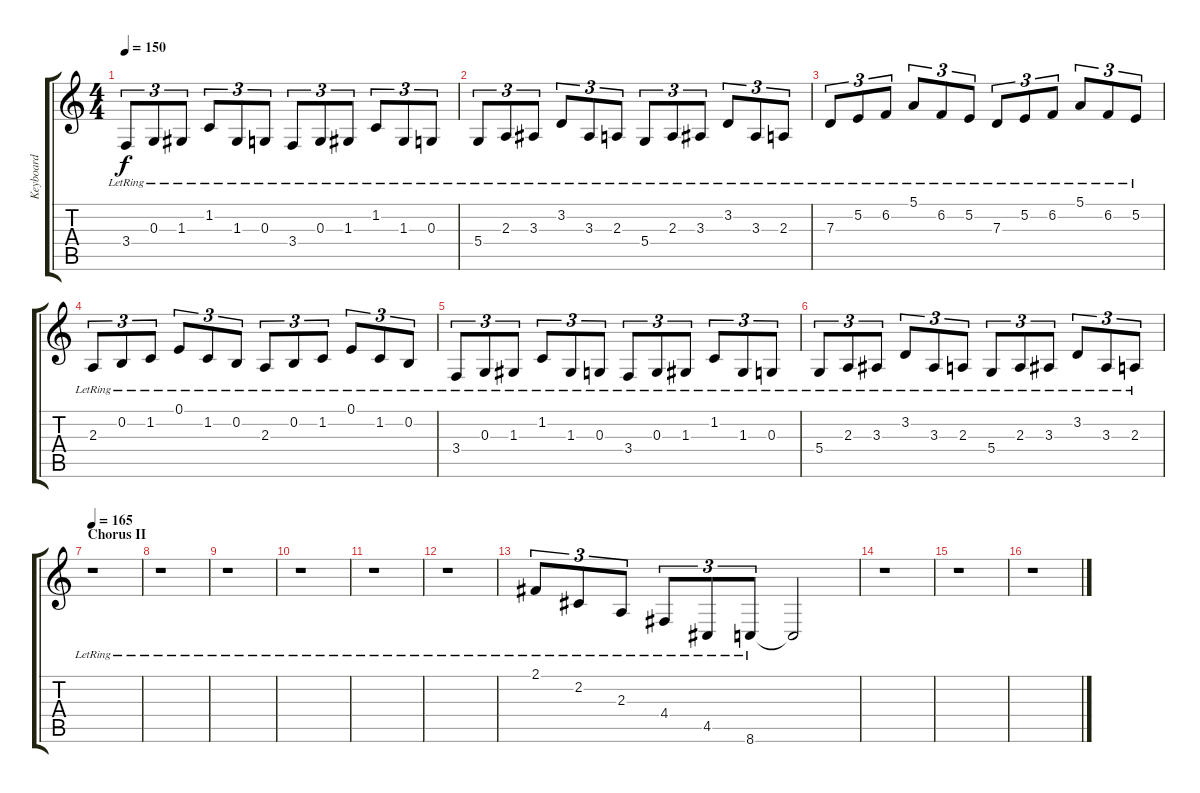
\track ("Keyboard" "Keyboard") {instrument stringensemble1}
\staff {score tabs}
\tuning (E4 B3 G3 D3 A2 E2) {hide}
\ts (4 4)
\tempo 150
\clef g2
\ks c
3.4{lr}.8{tu (3 2) dy f} 0.3{lr}.8{tu (3 2)} 1.3{lr}.8{tu (3 2)} 1.2{lr}.8{tu (3 2)} 1.3{lr}.8{tu (3 2)} 0.3{lr}.8{tu (3 2)} 3.4{lr}.8{tu (3 2)} 0.3{lr}.8{tu (3 2)} 1.3{lr}.8{tu (3 2)} 1.2{lr}.8{tu (3 2)} 1.3{lr}.8{tu (3 2)} 0.3{lr}.8{tu (3 2)} |
5.4{lr}.8{tu (3 2)} 2.3{lr}.8{tu (3 2)} 3.3{lr}.8{tu (3 2)} 3.2{lr}.8{tu (3 2)} 3.3{lr}.8{tu (3 2)} 2.3{lr}.8{tu (3 2)} 5.4{lr}.8{tu (3 2)} 2.3{lr}.8{tu (3 2)} 3.3{lr}.8{tu (3 2)} 3.2{lr}.8{tu (3 2)} 3.3{lr}.8{tu (3 2)} 2.3{lr}.8{tu (3 2)} |
7.3{lr}.8{tu (3 2)} 5.2{lr}.8{tu (3 2)} 6.2{lr}.8{tu (3 2)} 5.1{lr}.8{tu (3 2)} 6.2{lr}.8{tu (3 2)} 5.2{lr}.8{tu (3 2)} 7.3{lr}.8{tu (3 2)} 5.2{lr}.8{tu (3 2)} 6.2{lr}.8{tu (3 2)} 5.1{lr}.8{tu (3 2)} 6.2{lr}.8{tu (3 2)} 5.2{lr}.8{tu (3 2)} |
2.3{lr}.8{tu (3 2)} 0.2{lr}.8{tu (3 2)} 1.2{lr}.8{tu (3 2)} 0.1{lr}.8{tu (3 2)} 1.2{lr}.8{tu (3 2)} 0.2{lr}.8{tu (3 2)} 2.3{lr}.8{tu (3 2)} 0.2{lr}.8{tu (3 2)} 1.2{lr}.8{tu (3 2)} 0.1{lr}.8{tu (3 2)} 1.2{lr}.8{tu (3 2)} 0.2{lr}.8{tu (3 2)} |
3.4{lr}.8{tu (3 2)} 0.3{lr}.8{tu (3 2)} 1.3{lr}.8{tu (3 2)} 1.2{lr}.8{tu (3 2)} 1.3{lr}.8{tu (3 2)} 0.3{lr}.8{tu (3 2)} 3.4{lr}.8{tu (3 2)} 0.3{lr}.8{tu (3 2)} 1.3{lr}.8{tu (3 2)} 1.2{lr}.8{tu (3 2)} 1.3{lr}.8{tu (3 2)} 0.3{lr}.8{tu (3 2)} |
5.4{lr}.8{tu (3 2)} 2.3{lr}.8{tu (3 2)} 3.3{lr}.8{tu (3 2)} 3.2{lr}.8{tu (3 2)} 3.3{lr}.8{tu (3 2)} 2.3{lr}.8{tu (3 2)} 5.4{lr}.8{tu (3 2)} 2.3{lr}.8{tu (3 2)} 3.3{lr}.8{tu (3 2)} 3.2{lr}.8{tu (3 2)} 3.3{lr}.8{tu (3 2)} 2.3{lr}.8{tu (3 2)} |
\section ("" "Chorus II")
\tempo 165
r.1 |
r.1 |
r.1 |
r.1 |
r.1 |
r.1 |
2.1{lr}.8{tu (3 2) volume 9 instrument distortionguitar} 2.2{lr}.8{tu (3 2)} 2.3{lr}.8{tu (3 2)} 4.4{lr}.8{tu (3 2)} 4.5{lr}.8{tu (3 2)} 8.6{lr}.8{tu (3 2)} 8.6{t}.2 |
r.1 |
r.1 |
r.1
